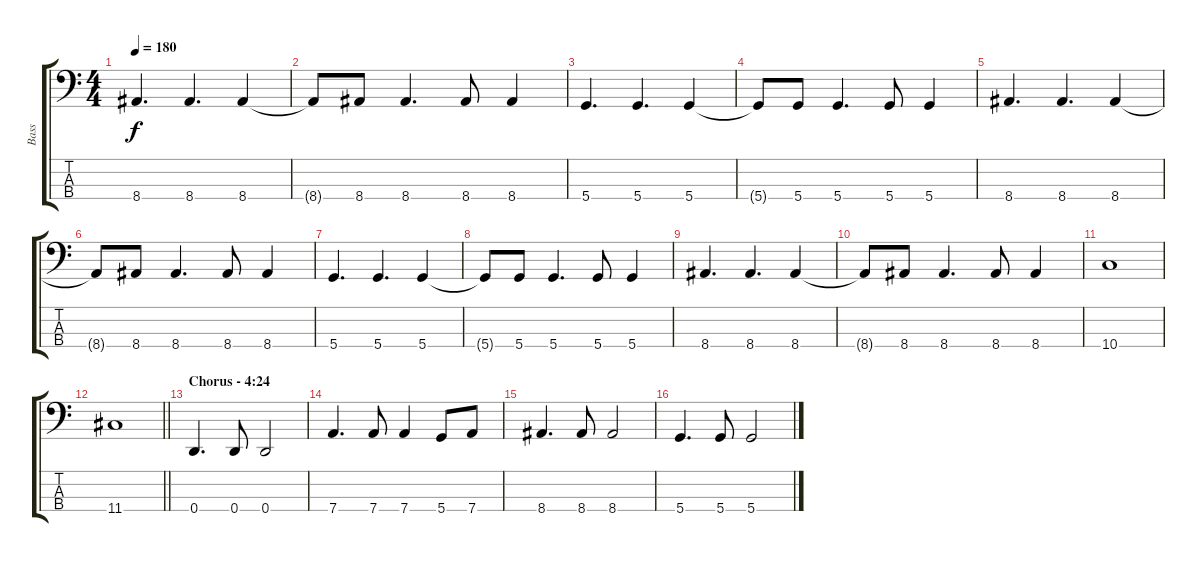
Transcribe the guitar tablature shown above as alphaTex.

\track ("Bass" "Bass") {instrument electricbasspick}
\staff {score tabs}
\tuning (G2 D2 A1 D1) {hide}
\ts (4 4)
\tempo 180
\clef f4
\ks c
8.4.4{d dy f} 8.4.4{d} 8.4.4 |
8.4{t}.8 8.4.8 8.4.4{d} 8.4.8 8.4.4 |
5.4.4{d} 5.4.4{d} 5.4.4 |
5.4{t}.8 5.4.8 5.4.4{d} 5.4.8 5.4.4 |
8.4.4{d} 8.4.4{d} 8.4.4 |
8.4{t}.8 8.4.8 8.4.4{d} 8.4.8 8.4.4 |
5.4.4{d} 5.4.4{d} 5.4.4 |
5.4{t}.8 5.4.8 5.4.4{d} 5.4.8 5.4.4 |
8.4.4{d} 8.4.4{d} 8.4.4 |
8.4{t}.8 8.4.8 8.4.4{d} 8.4.8 8.4.4 |
10.4.1 |
\barLineRight lightlight
11.4.1 |
\section ("" "Chorus - 4:24")
0.4.4{d} 0.4.8 0.4.2 |
7.4.4{d} 7.4.8 7.4.4 5.4.8 7.4.8 |
8.4.4{d} 8.4.8 8.4.2 |
5.4.4{d} 5.4.8 5.4.2
